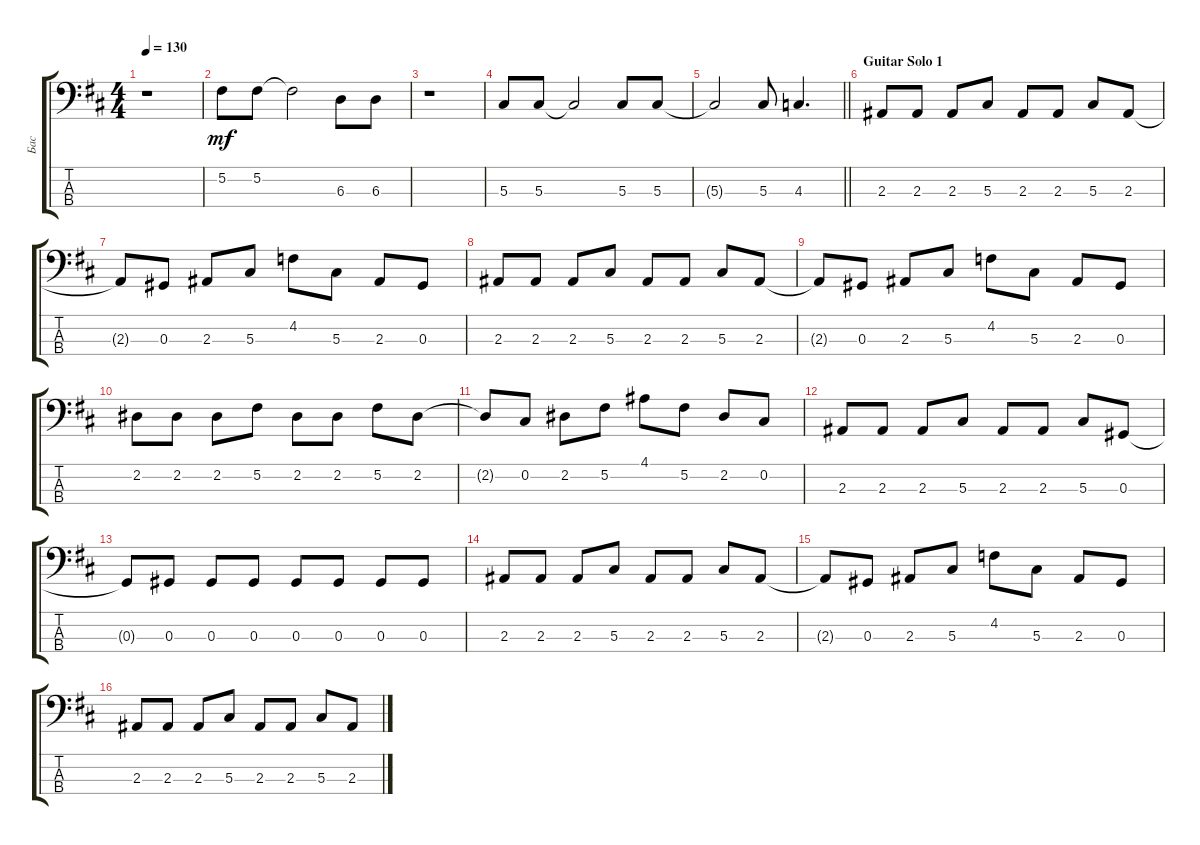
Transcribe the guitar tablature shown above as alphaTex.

\track ("Бас" "Бас") {instrument electricbassfinger}
\staff {score tabs}
\tuning (Gb2 Db2 Ab1 Eb1) {hide}
\ts (4 4)
\tempo 130
\clef f4
\ks bminor
r.1{dy mf} |
5.2.8 5.2.8 5.2{t}.2 6.3.8 6.3.8 |
r.1 |
5.3.8 5.3.8 5.3{t}.2 5.3.8 5.3.8 |
\barLineRight lightlight
5.3{t}.2 5.3.8 4.3.4{d} |
\section ("" "Guitar Solo 1")
2.3.8 2.3.8 2.3.8 5.3.8 2.3.8 2.3.8 5.3.8 2.3.8 |
2.3{t}.8 0.3.8 2.3.8 5.3.8 4.2.8 5.3.8 2.3.8 0.3.8 |
2.3.8 2.3.8 2.3.8 5.3.8 2.3.8 2.3.8 5.3.8 2.3.8 |
2.3{t}.8 0.3.8 2.3.8 5.3.8 4.2.8 5.3.8 2.3.8 0.3.8 |
2.2.8 2.2.8 2.2.8 5.2.8 2.2.8 2.2.8 5.2.8 2.2.8 |
2.2{t}.8 0.2.8 2.2.8 5.2.8 4.1.8 5.2.8 2.2.8 0.2.8 |
2.3.8 2.3.8 2.3.8 5.3.8 2.3.8 2.3.8 5.3.8 0.3.8 |
0.3{t}.8 0.3.8 0.3.8 0.3.8 0.3.8 0.3.8 0.3.8 0.3.8 |
2.3.8 2.3.8 2.3.8 5.3.8 2.3.8 2.3.8 5.3.8 2.3.8 |
2.3{t}.8 0.3.8 2.3.8 5.3.8 4.2.8 5.3.8 2.3.8 0.3.8 |
2.3.8 2.3.8 2.3.8 5.3.8 2.3.8 2.3.8 5.3.8 2.3.8
